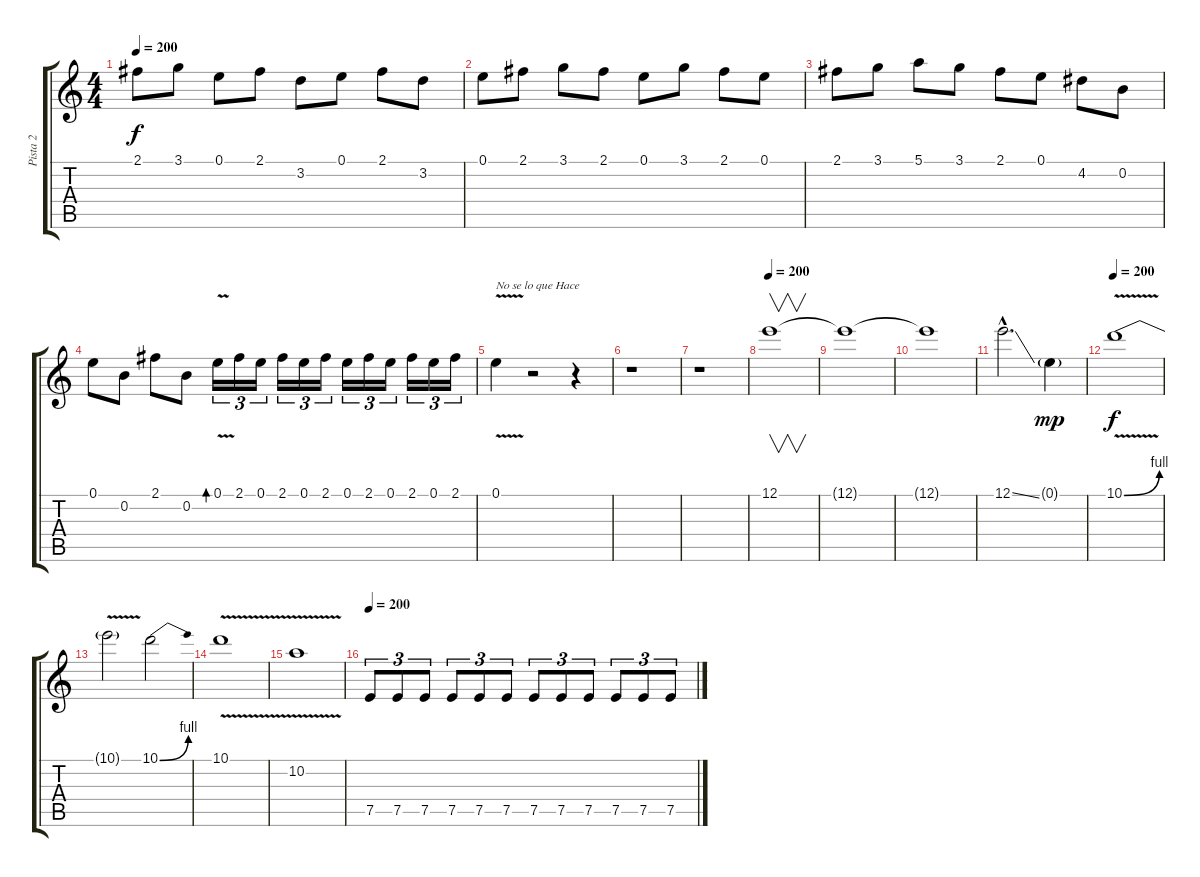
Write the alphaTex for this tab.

\track ("Pista 2" "Pista 2") {instrument distortionguitar}
\staff {score tabs}
\tuning (E4 B3 G3 D3 A2 E2) {hide}
\ts (4 4)
\tempo 200
\clef g2
\ks c
2.1.8{dy f} 3.1.8 0.1.8 2.1.8 3.2.8 0.1.8 2.1.8 3.2.8 |
0.1.8 2.1.8 3.1.8 2.1.8 0.1.8 3.1.8 2.1.8 0.1.8 |
2.1.8 3.1.8 5.1.8 3.1.8 2.1.8 0.1.8 4.2.8 0.2.8 |
0.1.8 0.2.8 2.1.8 0.2.8 0.1{v}.16{tu (3 2) bd 480} 2.1.16{tu (3 2)} 0.1.16{tu (3 2)} 2.1.16{tu (3 2)} 0.1.16{tu (3 2)} 2.1.16{tu (3 2)} 0.1.16{tu (3 2)} 2.1.16{tu (3 2)} 0.1.16{tu (3 2)} 2.1.16{tu (3 2)} 0.1.16{tu (3 2)} 2.1.16{tu (3 2)} |
0.1{v}.4{txt "No se lo que Hace"} r.2 r.4 |
r.1 |
r.1 |
\tempo 200
12.1.1{v} |
12.1{t}.1 |
12.1{t}.1 |
12.1{ss hac}.2{d} 0.1{g}.4{dy mp} |
\tempo 200
10.1{be (bend 0 0 60 4) v}.1{dy f} |
10.1{t}.2 10.1{be (bend 0 0 60 4)}.2 |
10.1{v}.1 |
10.2{v}.1 |
\tempo 200
7.5.8{tu (3 2)} 7.5.8{tu (3 2)} 7.5.8{tu (3 2)} 7.5.8{tu (3 2)} 7.5.8{tu (3 2)} 7.5.8{tu (3 2)} 7.5.8{tu (3 2)} 7.5.8{tu (3 2)} 7.5.8{tu (3 2)} 7.5.8{tu (3 2)} 7.5.8{tu (3 2)} 7.5.8{tu (3 2)}
